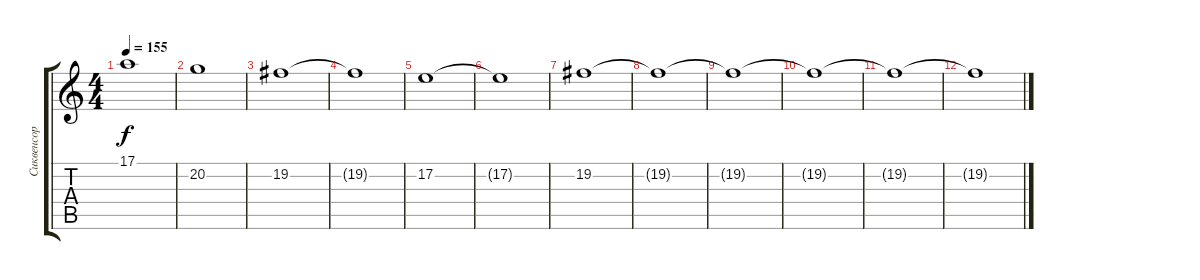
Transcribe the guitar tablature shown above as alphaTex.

\track ("Сиквенсор" "Сиквенсор") {instrument stringensemble1}
\staff {score tabs}
\tuning (E4 B3 G3 D3 A2 E2) {hide}
\ts (4 4)
\tempo 155
\clef g2
\ks c
17.1{t}.1{dy f} |
20.2.1 |
19.2.1 |
19.2{t}.1 |
17.2.1 |
17.2{t}.1 |
19.2.1 |
19.2{t}.1 |
19.2{t}.1 |
19.2{t}.1 |
19.2{t}.1 |
19.2{t}.1
